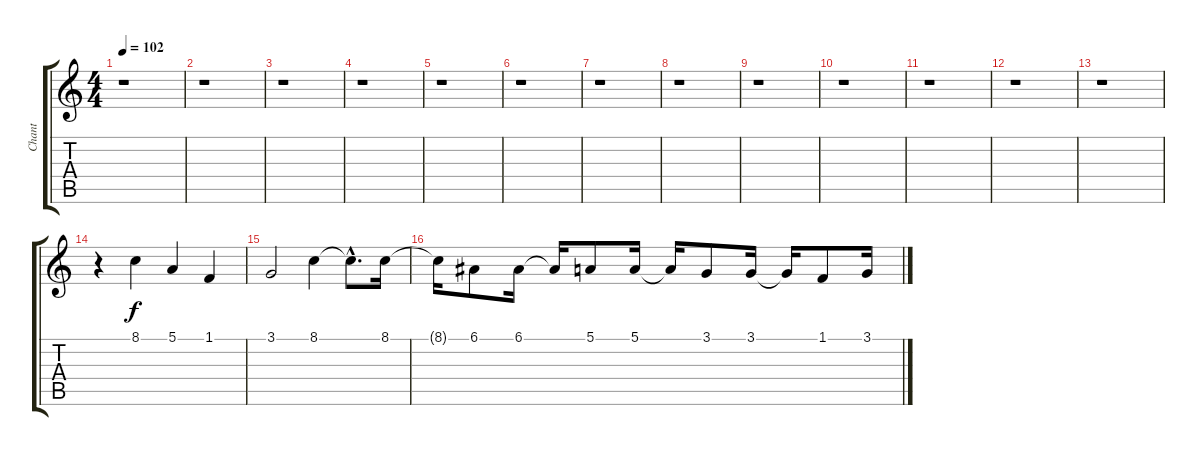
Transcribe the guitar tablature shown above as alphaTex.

\track ("Chant" "Chant") {instrument lead6voice}
\staff {score tabs}
\tuning (E4 B3 G3 D3 A2 E2) {hide}
\ts (4 4)
\tempo 102
\clef g2
\ks c
r.1{dy f} |
r.1 |
r.1 |
r.1 |
r.1 |
r.1 |
r.1 |
r.1 |
r.1 |
r.1 |
r.1 |
r.1 |
r.1 |
r.4 8.1.4 5.1.4 1.1.4 |
3.1.2 8.1.4 8.1{hac t}.8{d} 8.1.16 |
8.1{t}.16 6.1.8 6.1.16 6.1{t}.16 5.1.8 5.1.16 5.1{t}.16 3.1.8 3.1.16 3.1{t}.16 1.1.8 3.1.16
